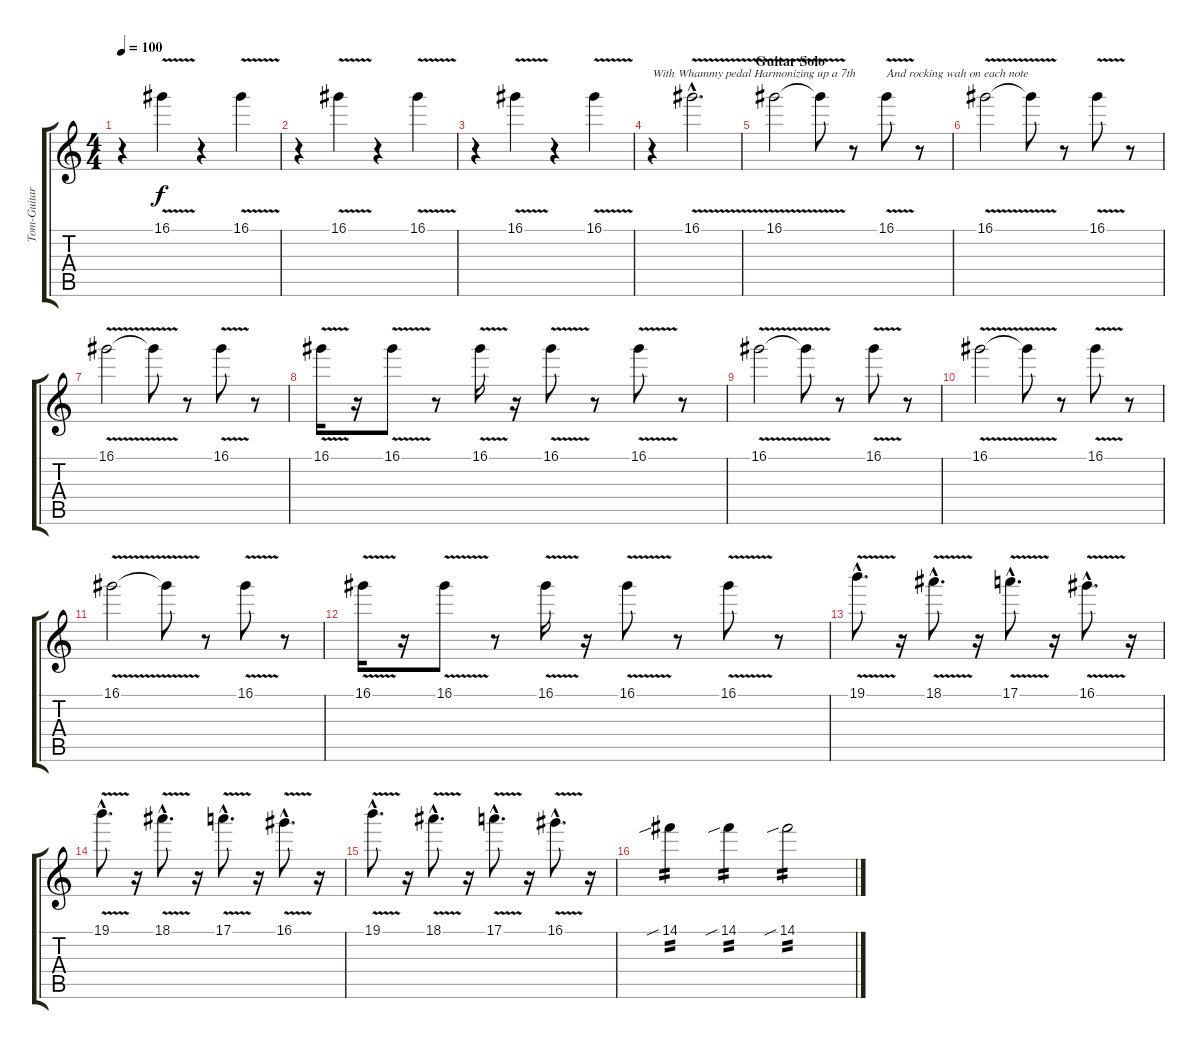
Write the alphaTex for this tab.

\track ("Tom-Guitar 1" "Tom-Guitar") {instrument overdrivenguitar}
\staff {score tabs}
\tuning (E4 B3 G3 D3 A2 D2) {hide}
\ts (4 4)
\tempo 100
\clef g2
\ks c
r.4{dy f} 16.1{v}.4 r.4 16.1{v}.4 |
r.4 16.1{v}.4 r.4 16.1{v}.4 |
r.4 16.1{v}.4 r.4 16.1{v}.4 |
r.4{txt "With Whammy pedal Harmonizing up a 7th"} 16.1{v hac}.2{d} |
\section ("" "Guitar Solo")
16.1{v}.2 16.1{t}.8 r.8 16.1{v}.8{txt "And rocking wah on each note"} r.8 |
16.1{v}.2 16.1{t}.8 r.8 16.1{v}.8 r.8 |
16.1{v}.2 16.1{t}.8 r.8 16.1{v}.8 r.8 |
16.1{v}.16 r.16 16.1{v}.8 r.8 16.1{v}.16 r.16 16.1{v}.8 r.8 16.1{v}.8 r.8 |
16.1{v}.2 16.1{t}.8 r.8 16.1{v}.8 r.8 |
16.1{v}.2 16.1{t}.8 r.8 16.1{v}.8 r.8 |
16.1{v}.2 16.1{t}.8 r.8 16.1{v}.8 r.8 |
16.1{v}.16 r.16 16.1{v}.8 r.8 16.1{v}.16 r.16 16.1{v}.8 r.8 16.1{v}.8 r.8 |
19.1{v hac}.8{d} r.16 18.1{v hac}.8{d} r.16 17.1{v hac}.8{d} r.16 16.1{v hac}.8{d} r.16 |
19.1{v hac}.8{d} r.16 18.1{v hac}.8{d} r.16 17.1{v hac}.8{d} r.16 16.1{v hac}.8{d} r.16 |
19.1{v hac}.8{d} r.16 18.1{v hac}.8{d} r.16 17.1{v hac}.8{d} r.16 16.1{v hac}.8{d} r.16 |
14.1{sib}.4{tp 2} 14.1{sib}.4{tp 2} 14.1{sib}.2{tp 2}
